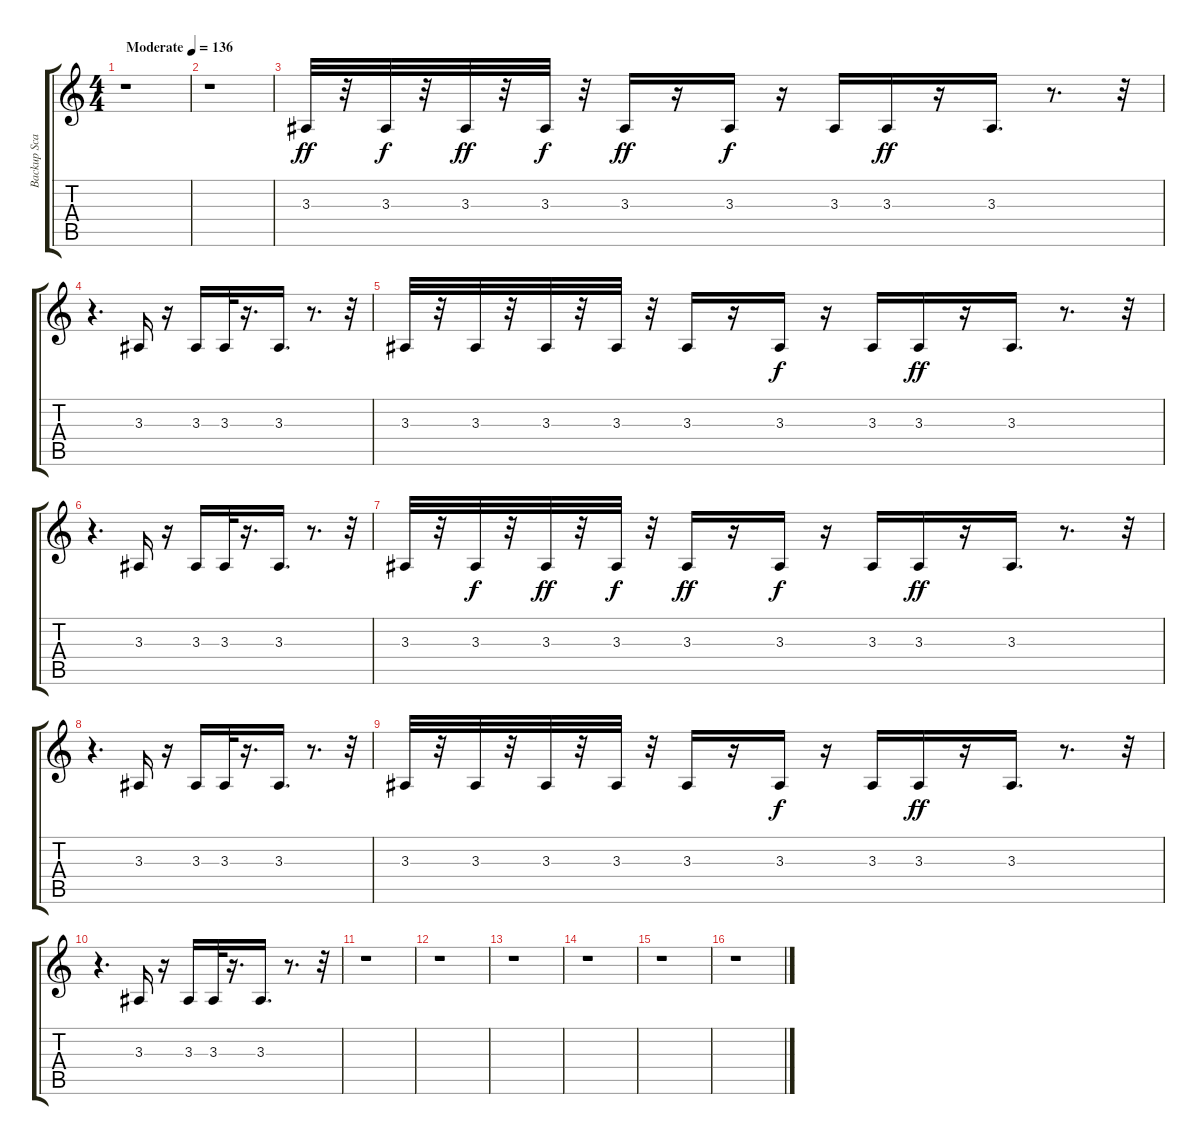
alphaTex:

\track ("Backup Scat" "Backup Sca") {instrument altosax}
\staff {score tabs}
\tuning (E4 B3 G3 D3 A2 E2) {hide}
\ts (4 4)
\tempo (136 "Moderate")
\clef g2
\ks c
r.1{dy ff instrument altosax} |
r.1 |
3.3.32 r.32 3.3.32{dy f} r.32 3.3.32{dy ff} r.32 3.3.32{dy f} r.32 3.3.16{dy ff} r.16 3.3.16{dy f} r.16 3.3.16 3.3.16{dy ff} r.16 3.3.16{d} r.8{d} r.32 |
r.4{d} 3.3.16 r.16 3.3.16 3.3.32 r.16{d} 3.3.16{d} r.8{d} r.32 |
3.3.32 r.32 3.3.32 r.32 3.3.32 r.32 3.3.32 r.32 3.3.16 r.16 3.3.16{dy f} r.16 3.3.16 3.3.16{dy ff} r.16 3.3.16{d} r.8{d} r.32 |
r.4{d} 3.3.16 r.16 3.3.16 3.3.32 r.16{d} 3.3.16{d} r.8{d} r.32 |
3.3.32 r.32 3.3.32{dy f} r.32 3.3.32{dy ff} r.32 3.3.32{dy f} r.32 3.3.16{dy ff} r.16 3.3.16{dy f} r.16 3.3.16 3.3.16{dy ff} r.16 3.3.16{d} r.8{d} r.32 |
r.4{d} 3.3.16 r.16 3.3.16 3.3.32 r.16{d} 3.3.16{d} r.8{d} r.32 |
3.3.32 r.32 3.3.32 r.32 3.3.32 r.32 3.3.32 r.32 3.3.16 r.16 3.3.16{dy f} r.16 3.3.16 3.3.16{dy ff} r.16 3.3.16{d} r.8{d} r.32 |
r.4{d} 3.3.16 r.16 3.3.16 3.3.32 r.16{d} 3.3.16{d} r.8{d} r.32 |
r.1 |
r.1 |
r.1 |
r.1 |
r.1 |
r.1
